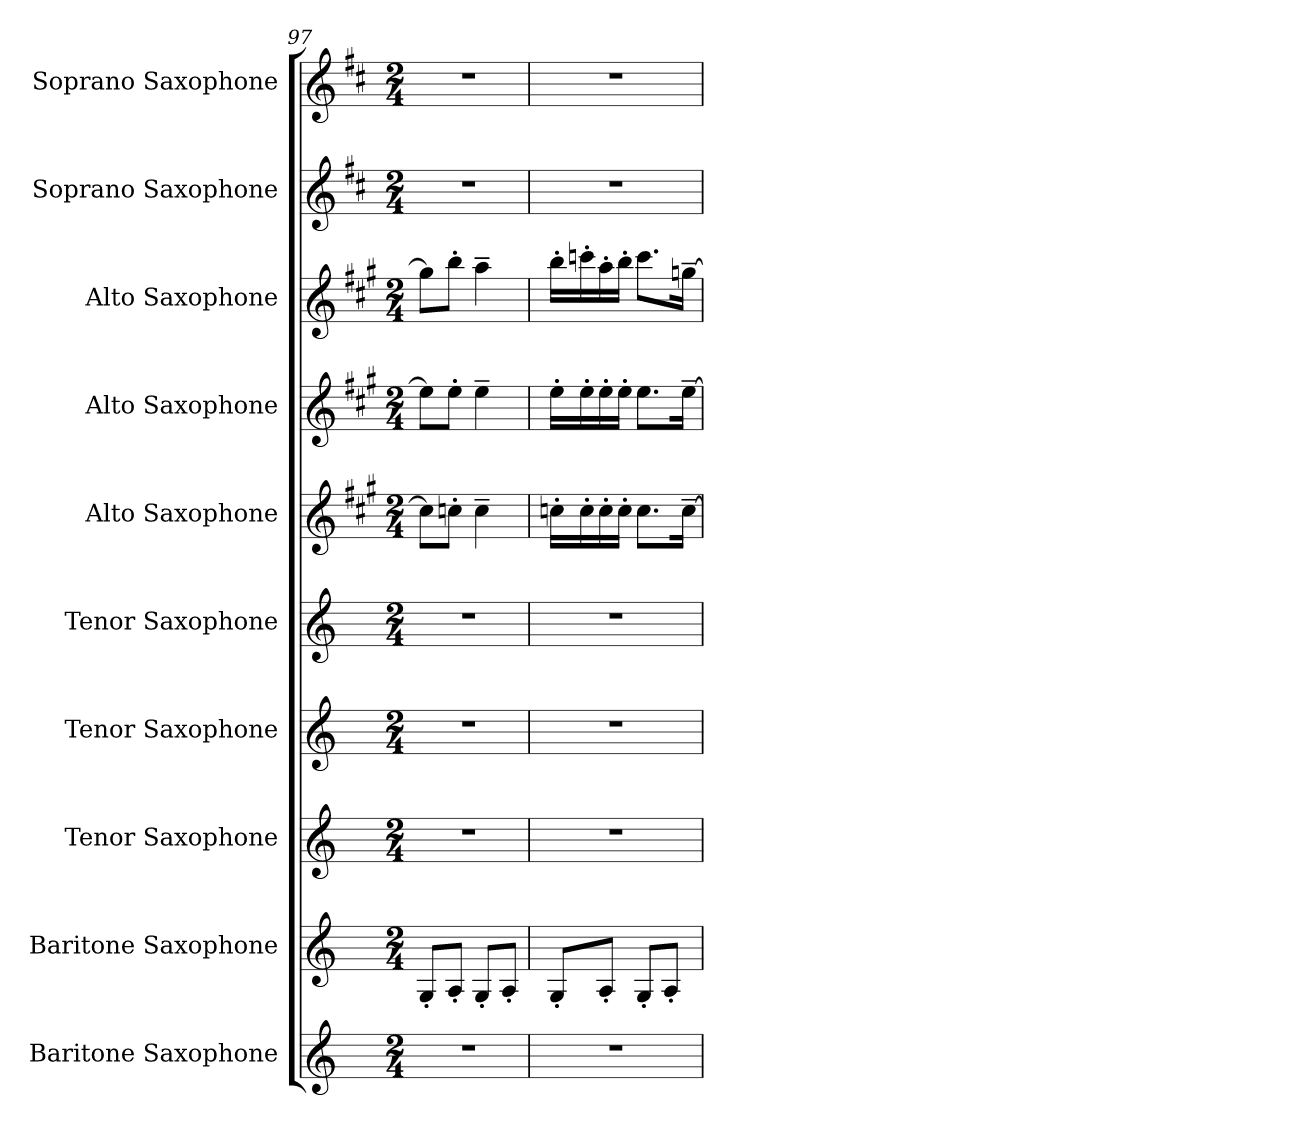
**kern	**kern	**kern	**kern	**kern	**kern	**kern	**kern	**kern	**kern
*part10	*part9	*part8	*part7	*part6	*part5	*part4	*part3	*part2	*part1
*staff10	*staff9	*staff8	*staff7	*staff6	*staff5	*staff4	*staff3	*staff2	*staff1
*I"Baritone Saxophone	*I"Baritone Saxophone	*I"Tenor Saxophone	*I"Tenor Saxophone	*I"Tenor Saxophone	*I"Alto Saxophone	*I"Alto Saxophone	*I"Alto Saxophone	*I"Soprano Saxophone	*I"Soprano Saxophone
*I'Bar. Sax.	*I'Bar. Sax.	*I'T. Sax.	*I'T. Sax.	*I'T. Sax.	*I'A. Sax.	*I'A. Sax.	*I'A. Sax.	*I'S. Sax.	*I'S. Sax.
*clefG2	*clefG2	*clefG2	*clefG2	*clefG2	*clefG2	*clefG2	*clefG2	*clefG2	*clefG2
*ITrd12c21	*ITrd12c21	*ITrd8c14	*ITrd8c14	*ITrd8c14	*ITrd5c9	*ITrd5c9	*ITrd5c9	*ITrd1c2	*ITrd1c2
*k[]	*k[]	*k[]	*k[]	*k[]	*k[]	*k[]	*k[]	*k[]	*k[]
*M2/4	*M2/4	*M2/4	*M2/4	*M2/4	*M2/4	*M2/4	*M2/4	*M2/4	*M2/4
=97	=97	=97	=97	=97	=97	=97	=97	=97	=97
2r	8GG'/L	2r	2r	2r	8e-\L]	8g\L]	8b-\L]	2r	2r
.	8AA'/J	.	.	.	8e-X'\J	8g'\J	8dd'\J	.	.
.	8GG'/L	.	.	.	4e-~\	4g~\	4cc~\	.	.
.	8AA'/J	.	.	.	.	.	.	.	.
=98	=98	=98	=98	=98	=98	=98	=98	=98	=98
2r	8GG'/L	2r	2r	2r	16e-X'\LL	16g'\LL	16dd'\LL	2r	2r
.	.	.	.	.	16e-'\	16g'\	16ee-X'\	.	.
.	8AA'/J	.	.	.	16e-'\	16g'\	16cc'\	.	.
.	.	.	.	.	16e-'\JJ	16g'\JJ	16dd'\JJ	.	.
.	8GG'/L	.	.	.	8.e-\L	8.g\L	8.ee-\L	.	.
.	8AA'/J	.	.	.	.	.	.	.	.
.	.	.	.	.	[16e-~\Jk	[16g~\Jk	[16b-X~\Jk	.	.
=	=	=	=	=	=	=	=	=	=
*-	*-	*-	*-	*-	*-	*-	*-	*-	*-
